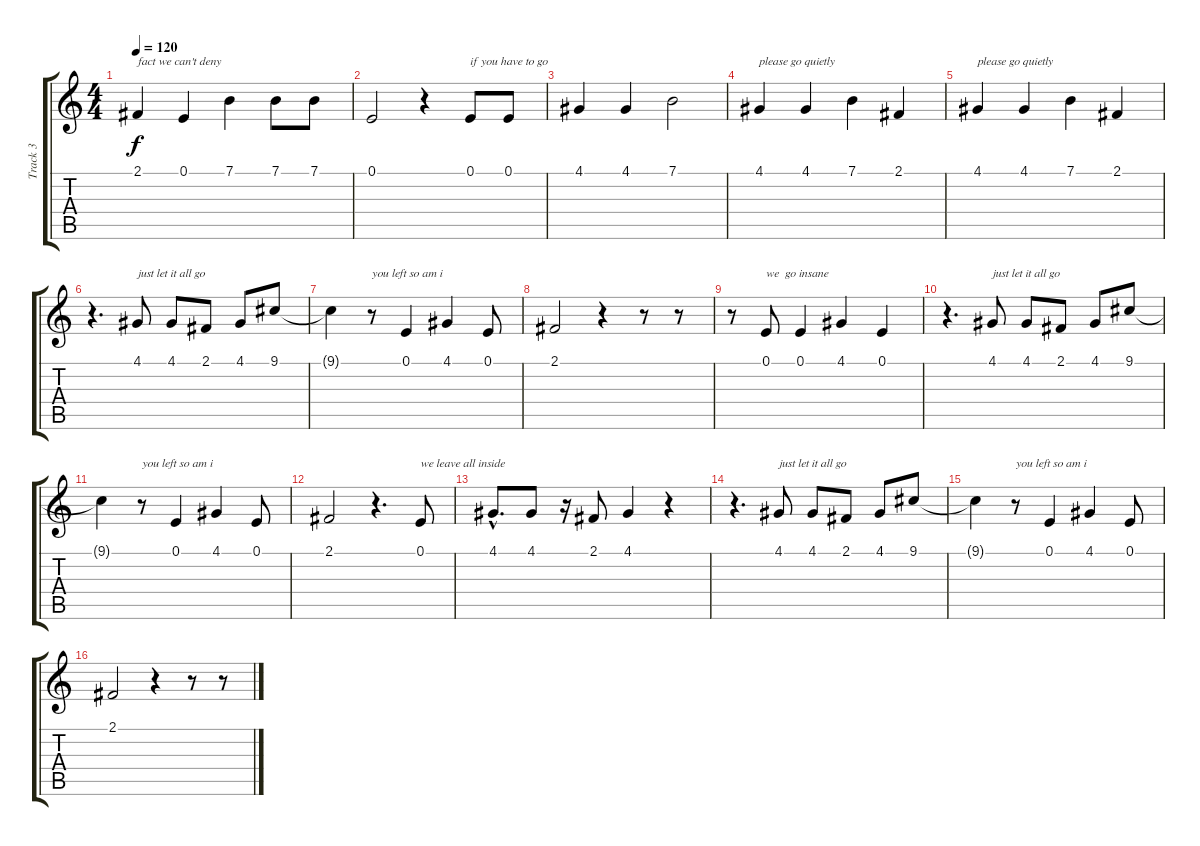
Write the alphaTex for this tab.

\track ("Track 3" "Track 3") {instrument flute}
\staff {score tabs}
\tuning (E4 B3 G3 D3 A2 E2) {hide}
\ts (4 4)
\tempo 120
\clef g2
\ks c
2.1.4{txt "fact we can't deny" dy f} 0.1.4 7.1.4 7.1.8 7.1.8 |
0.1.2 r.4 0.1.8{txt "if you have to go "} 0.1.8 |
4.1.4 4.1.4 7.1.2 |
4.1.4{txt "please go quietly"} 4.1.4 7.1.4 2.1.4 |
4.1.4{txt "please go quietly"} 4.1.4 7.1.4 2.1.4 |
r.4{d} 4.1.8{txt "just let it all go"} 4.1.8 2.1.8 4.1.8 9.1.8 |
9.1{t}.4 r.8{txt "you left so am i"} 0.1.4 4.1.4 0.1.8 |
2.1.2 r.4 r.8 r.8 |
r.8 0.1.8{txt "we  go insane"} 0.1.4 4.1.4 0.1.4 |
r.4{d} 4.1.8{txt "just let it all go"} 4.1.8 2.1.8 4.1.8 9.1.8 |
9.1{t}.4 r.8{txt "you left so am i"} 0.1.4 4.1.4 0.1.8 |
2.1.2 r.4{d} 0.1.8{txt "we leave all inside"} |
4.1{hac}.8{d} 4.1.8 r.16 2.1.8 4.1.4 r.4 |
r.4{d} 4.1.8{txt "just let it all go"} 4.1.8 2.1.8 4.1.8 9.1.8 |
9.1{t}.4 r.8{txt "you left so am i"} 0.1.4 4.1.4 0.1.8 |
2.1.2 r.4 r.8 r.8
